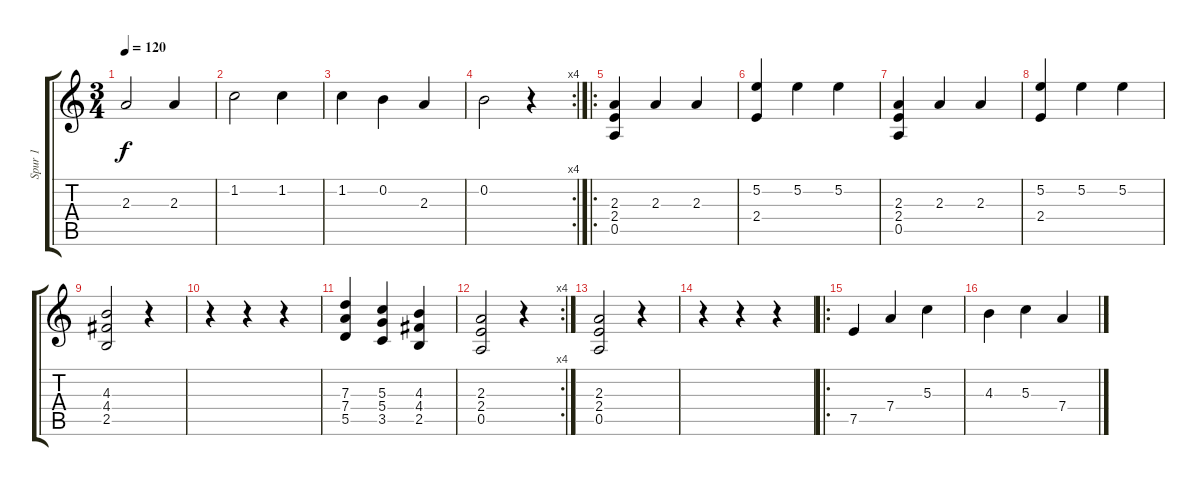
\track ("Spur 1" "Spur 1") {instrument electricguitarjazz}
\staff {score tabs}
\tuning (E4 B3 G3 D3 A2 E2) {hide}
\ts (3 4)
\tempo 120
\clef g2
\ks c
2.3.2{dy f} 2.3.4 |
1.2.2 1.2.4 |
1.2.4 0.2.4 2.3.4 |
\rc 4
0.2.2 r.4 |
\ro
(2.3 2.4 0.5).4 2.3.4 2.3.4 |
(5.2 2.4).4 5.2.4 5.2.4 |
(2.3 2.4 0.5).4 2.3.4 2.3.4 |
(5.2 2.4).4 5.2.4 5.2.4 |
(4.3 4.4 2.5).2 r.4 |
r.4 r.4 r.4 |
(7.3 7.4 5.5).4 (5.3 5.4 3.5).4 (4.3 4.4 2.5).4 |
\rc 4
(2.3 2.4 0.5).2 r.4 |
(2.3 2.4 0.5).2 r.4 |
r.4 r.4 r.4 |
\ro
7.5.4 7.4.4 5.3.4 |
4.3.4 5.3.4 7.4.4
